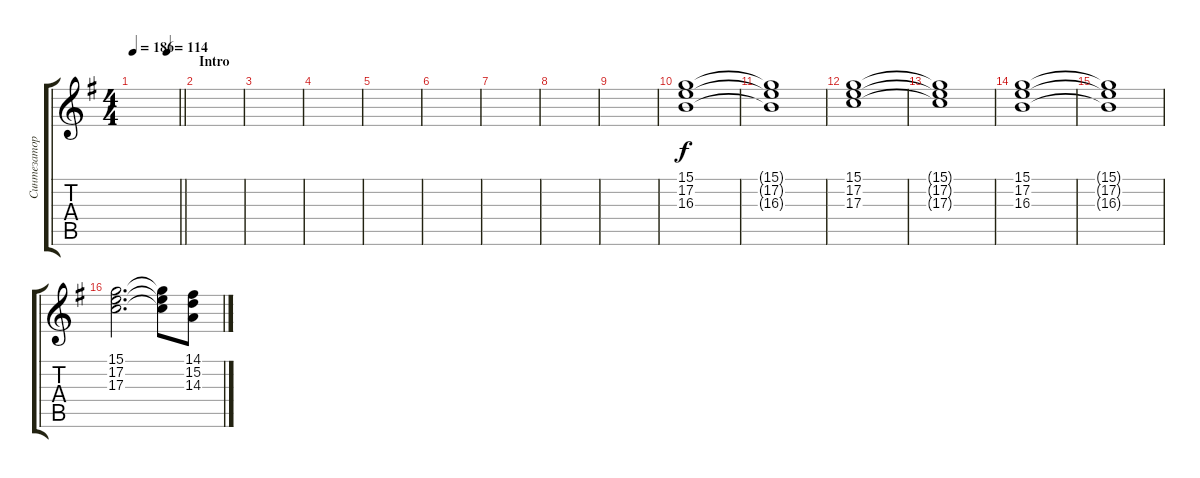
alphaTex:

\track ("Синтезатор 2" "Синтезатор") {instrument stringensemble1}
\staff {score tabs}
\tuning (E4 B3 G3 D3 A2 E2) {hide}
\ts (4 4)
\tempo 186
\tempo (114 0.75)
\tempo 186
\clef g2
\barLineRight lightlight
\ks eminor
|
\section ("" "Intro")
|
|
|
|
|
|
|
|
(15.1 17.2 16.3).1 |
(15.1{t} 17.2{t} 16.3{t}).1 |
(15.1 17.2 17.3).1 |
(15.1{t} 17.2{t} 17.3{t}).1 |
(15.1 17.2 16.3).1 |
(15.1{t} 17.2{t} 16.3{t}).1 |
(15.1 17.2 17.3).2{d} (15.1{t} 17.2{t} 17.3{t}).8 (14.1 15.2 14.3).8
